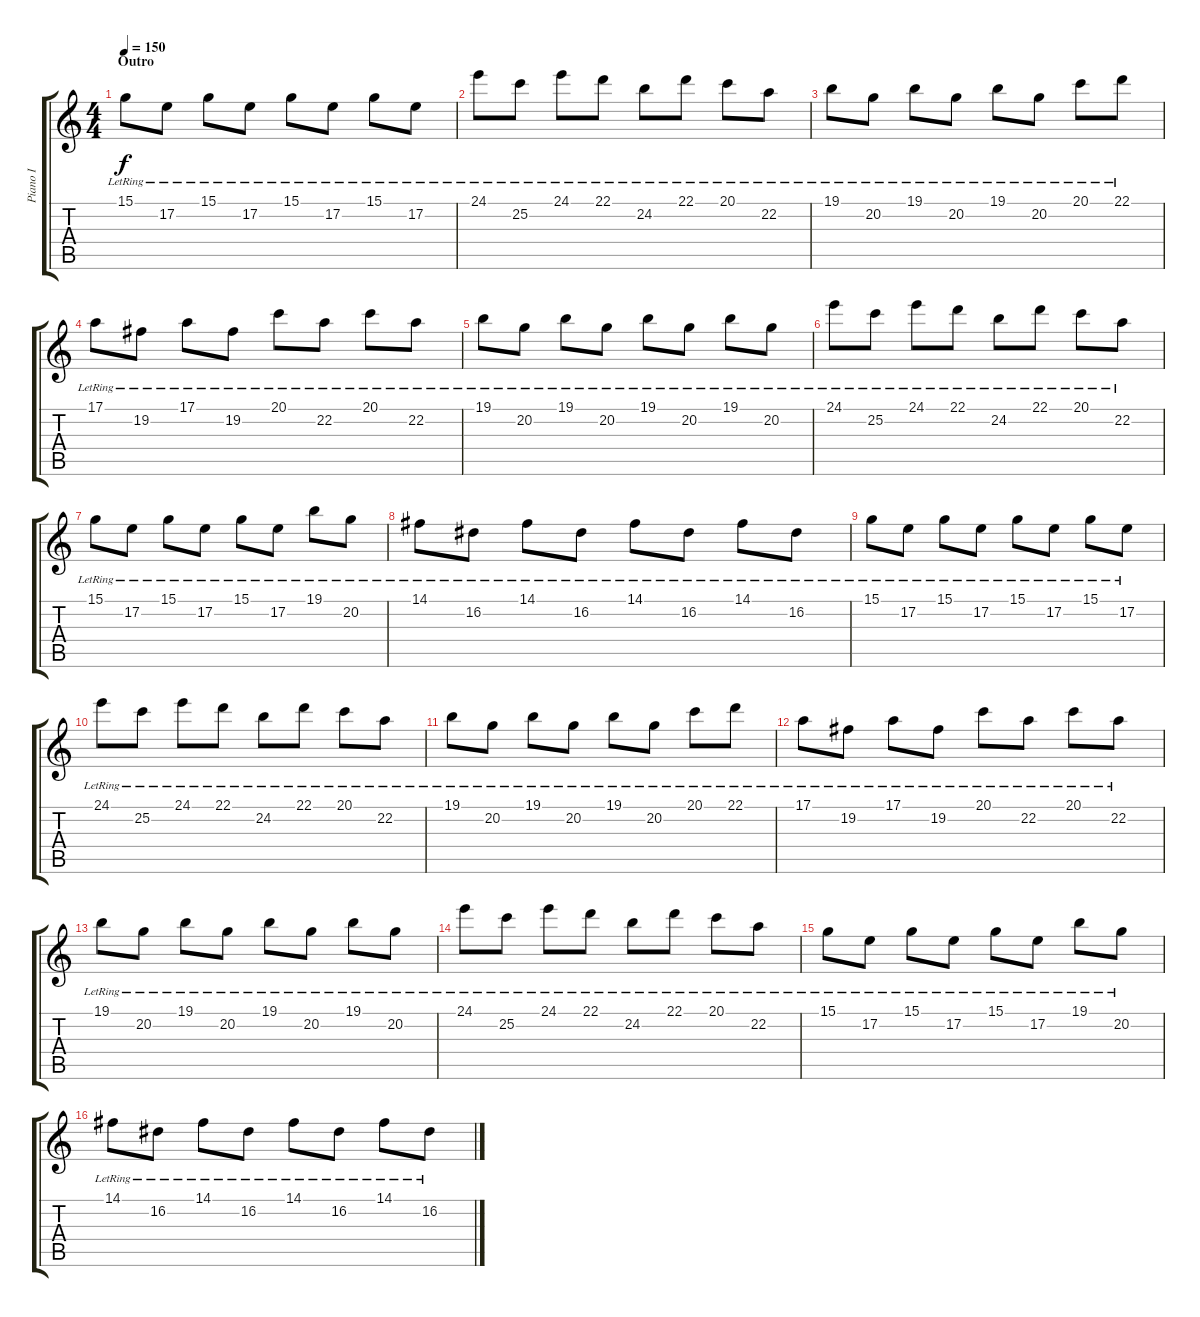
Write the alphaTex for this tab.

\track ("Piano I" "Piano I") {instrument acousticgrandpiano}
\staff {score tabs}
\tuning (E4 B3 G3 D3 A2 E2) {hide}
\ts (4 4)
\section ("" "Outro")
\tempo 150
\clef g2
\ks c
15.1{lr}.8{dy f volume 9 balance 8 instrument celesta} 17.2{lr}.8 15.1{lr}.8 17.2{lr}.8 15.1{lr}.8 17.2{lr}.8 15.1{lr}.8 17.2{lr}.8 |
24.1{lr}.8 25.2{lr}.8 24.1{lr}.8 22.1{lr}.8 24.2{lr}.8 22.1{lr}.8 20.1{lr}.8 22.2{lr}.8 |
19.1{lr}.8 20.2{lr}.8 19.1{lr}.8 20.2{lr}.8 19.1{lr}.8 20.2{lr}.8 20.1{lr}.8 22.1{lr}.8 |
17.1{lr}.8 19.2{lr}.8 17.1{lr}.8 19.2{lr}.8 20.1{lr}.8 22.2{lr}.8 20.1{lr}.8 22.2{lr}.8 |
19.1{lr}.8 20.2{lr}.8 19.1{lr}.8 20.2{lr}.8 19.1{lr}.8 20.2{lr}.8 19.1{lr}.8 20.2{lr}.8 |
24.1{lr}.8 25.2{lr}.8 24.1{lr}.8 22.1{lr}.8 24.2{lr}.8 22.1{lr}.8 20.1{lr}.8 22.2{lr}.8 |
15.1{lr}.8 17.2{lr}.8 15.1{lr}.8 17.2{lr}.8 15.1{lr}.8 17.2{lr}.8 19.1{lr}.8 20.2{lr}.8 |
14.1{lr}.8 16.2{lr}.8 14.1{lr}.8 16.2{lr}.8 14.1{lr}.8 16.2{lr}.8 14.1{lr}.8 16.2{lr}.8 |
15.1{lr}.8{volume 14} 17.2{lr}.8 15.1{lr}.8 17.2{lr}.8 15.1{lr}.8 17.2{lr}.8 15.1{lr}.8 17.2{lr}.8 |
24.1{lr}.8 25.2{lr}.8 24.1{lr}.8 22.1{lr}.8 24.2{lr}.8 22.1{lr}.8 20.1{lr}.8 22.2{lr}.8 |
19.1{lr}.8 20.2{lr}.8 19.1{lr}.8 20.2{lr}.8 19.1{lr}.8 20.2{lr}.8 20.1{lr}.8 22.1{lr}.8 |
17.1{lr}.8 19.2{lr}.8 17.1{lr}.8 19.2{lr}.8 20.1{lr}.8 22.2{lr}.8 20.1{lr}.8 22.2{lr}.8 |
19.1{lr}.8 20.2{lr}.8 19.1{lr}.8 20.2{lr}.8 19.1{lr}.8 20.2{lr}.8 19.1{lr}.8 20.2{lr}.8 |
24.1{lr}.8 25.2{lr}.8 24.1{lr}.8 22.1{lr}.8 24.2{lr}.8 22.1{lr}.8 20.1{lr}.8 22.2{lr}.8 |
15.1{lr}.8 17.2{lr}.8 15.1{lr}.8 17.2{lr}.8 15.1{lr}.8 17.2{lr}.8 19.1{lr}.8 20.2{lr}.8 |
14.1{lr}.8 16.2{lr}.8 14.1{lr}.8 16.2{lr}.8 14.1{lr}.8 16.2{lr}.8 14.1{lr}.8 16.2{lr}.8
